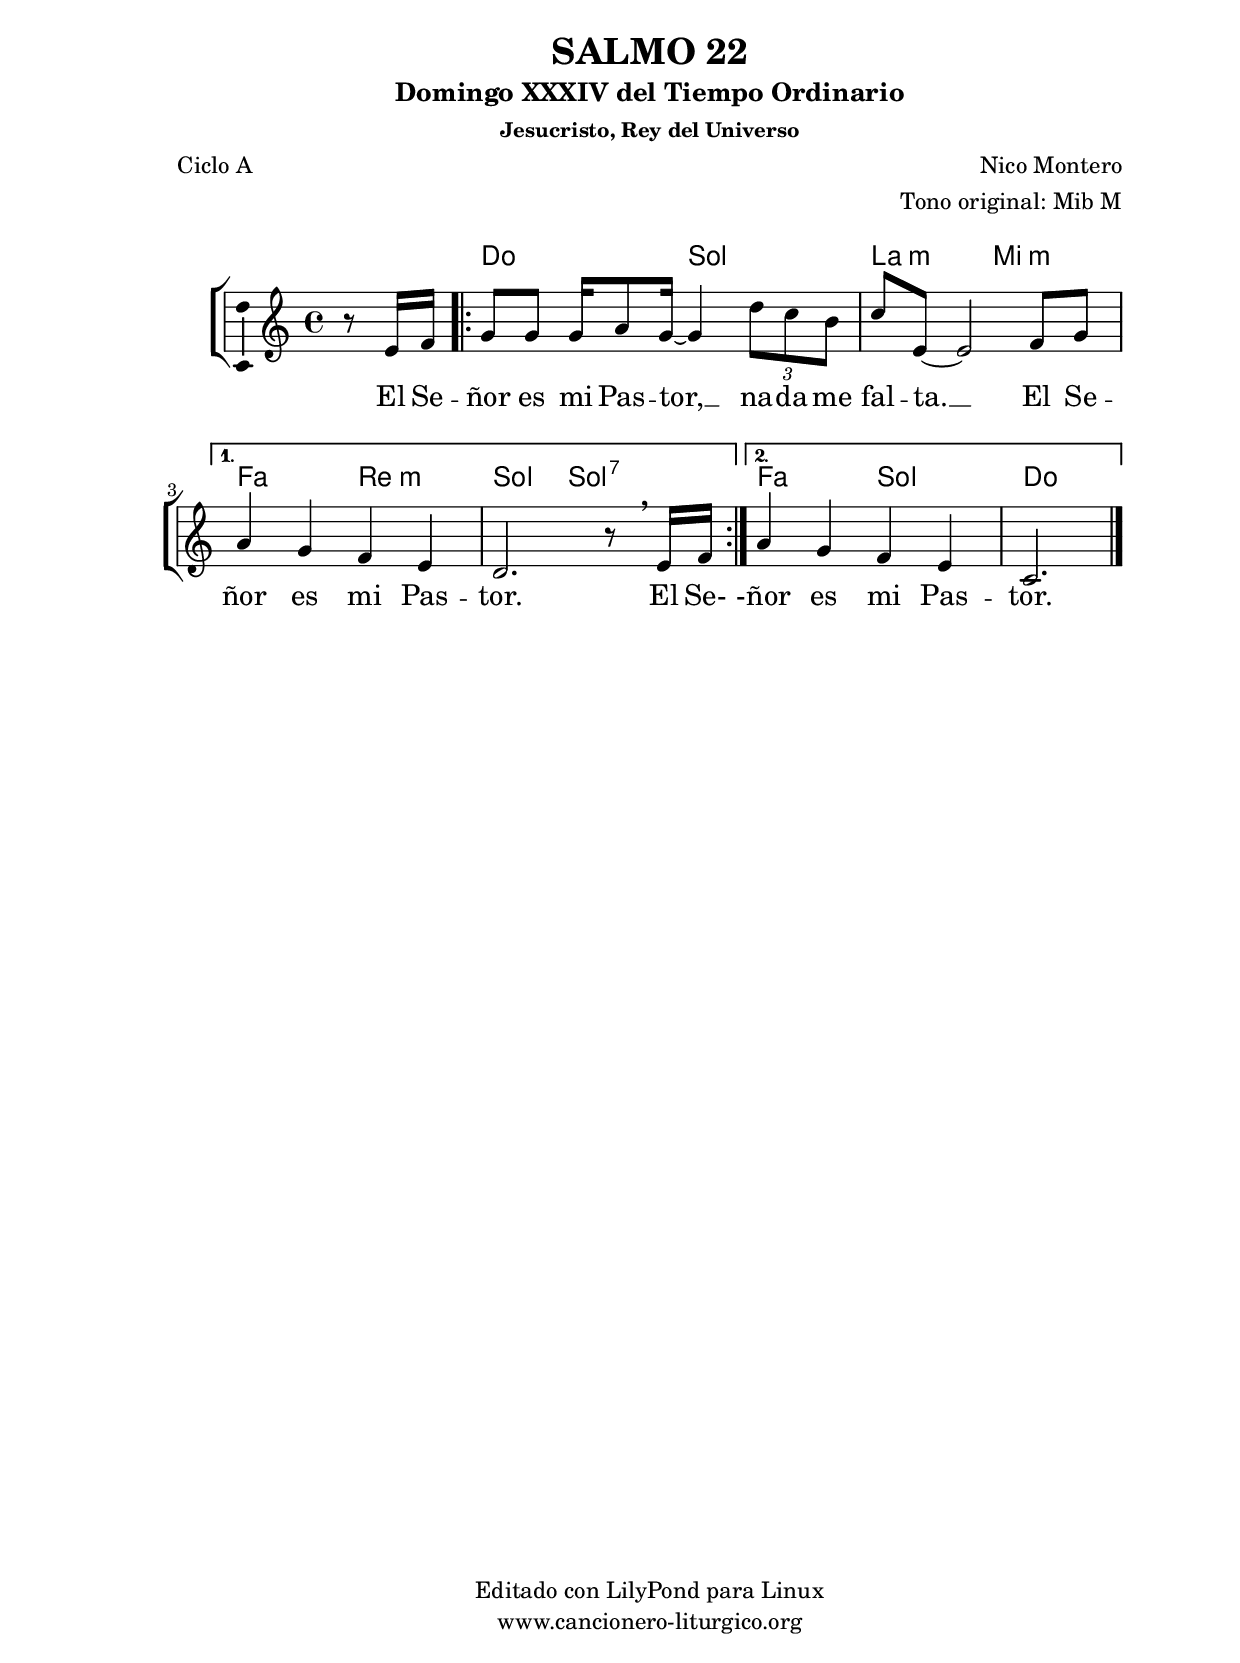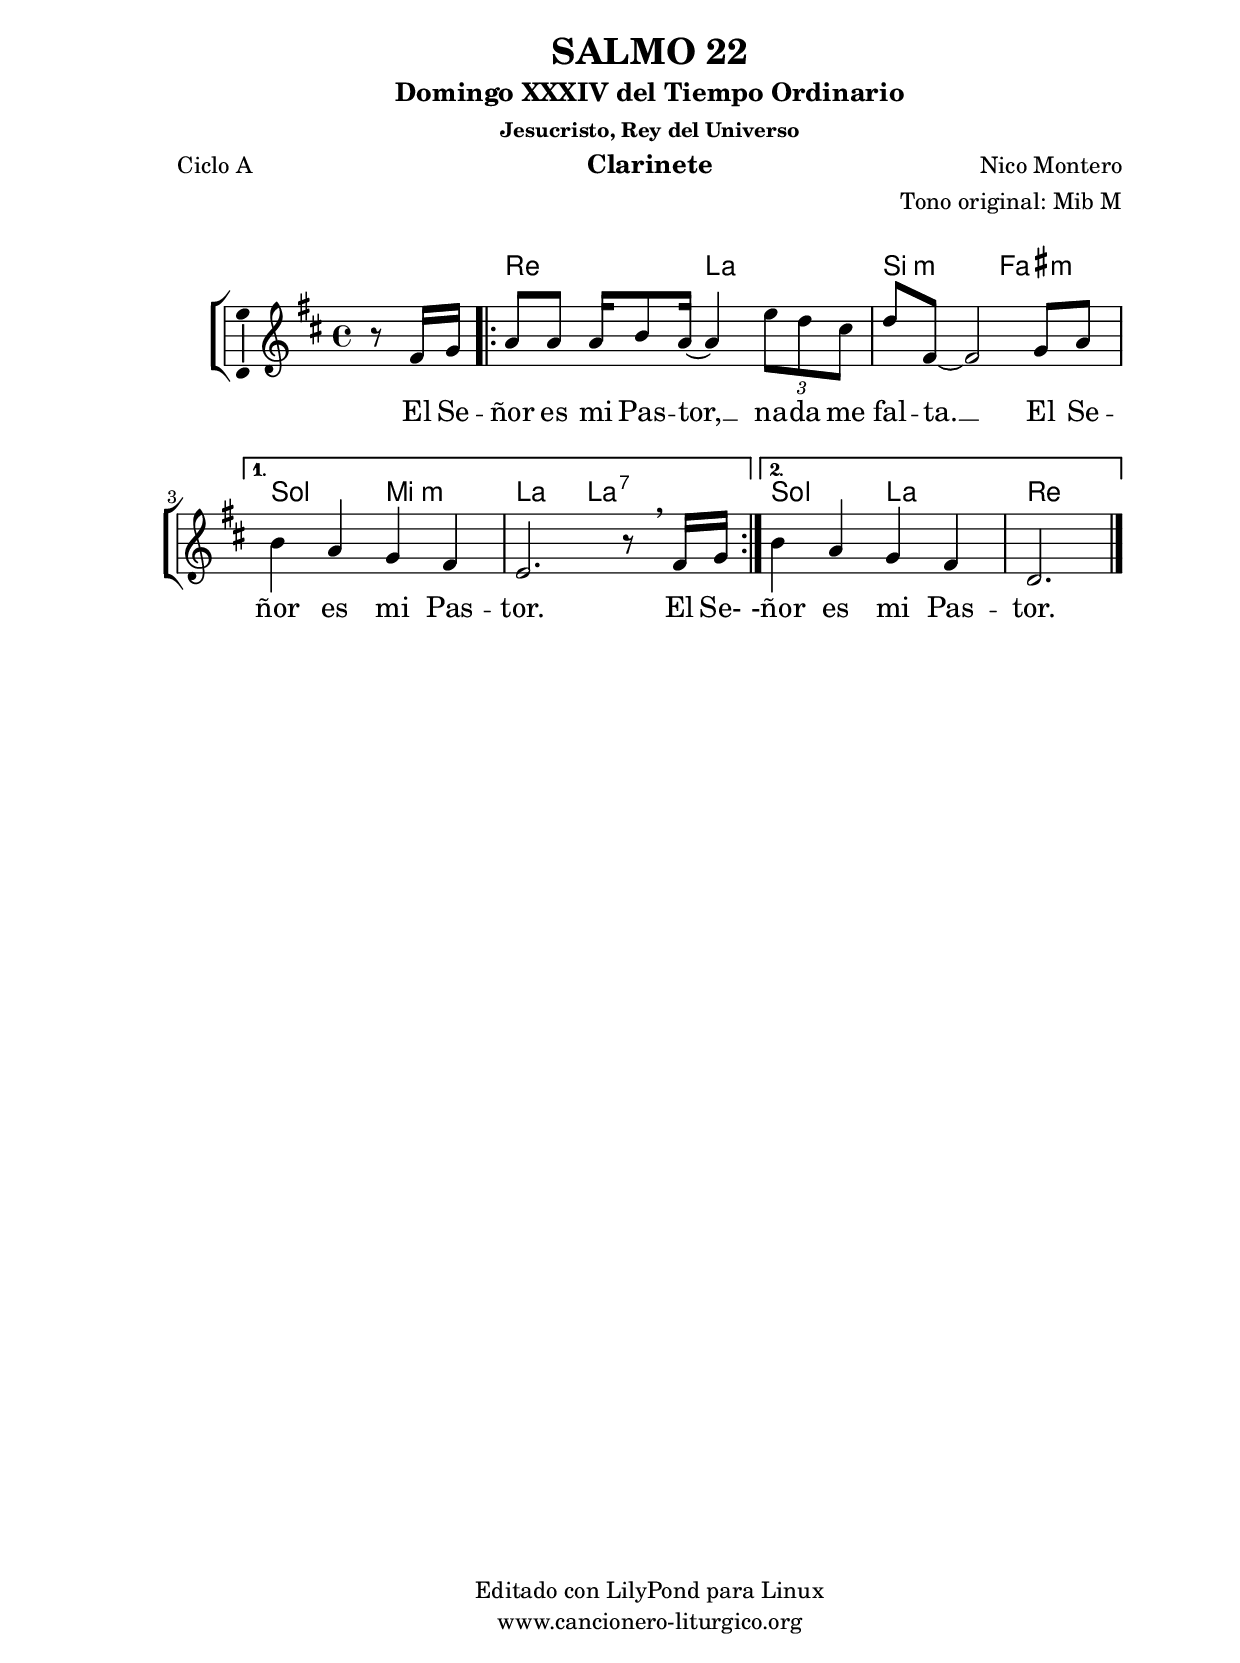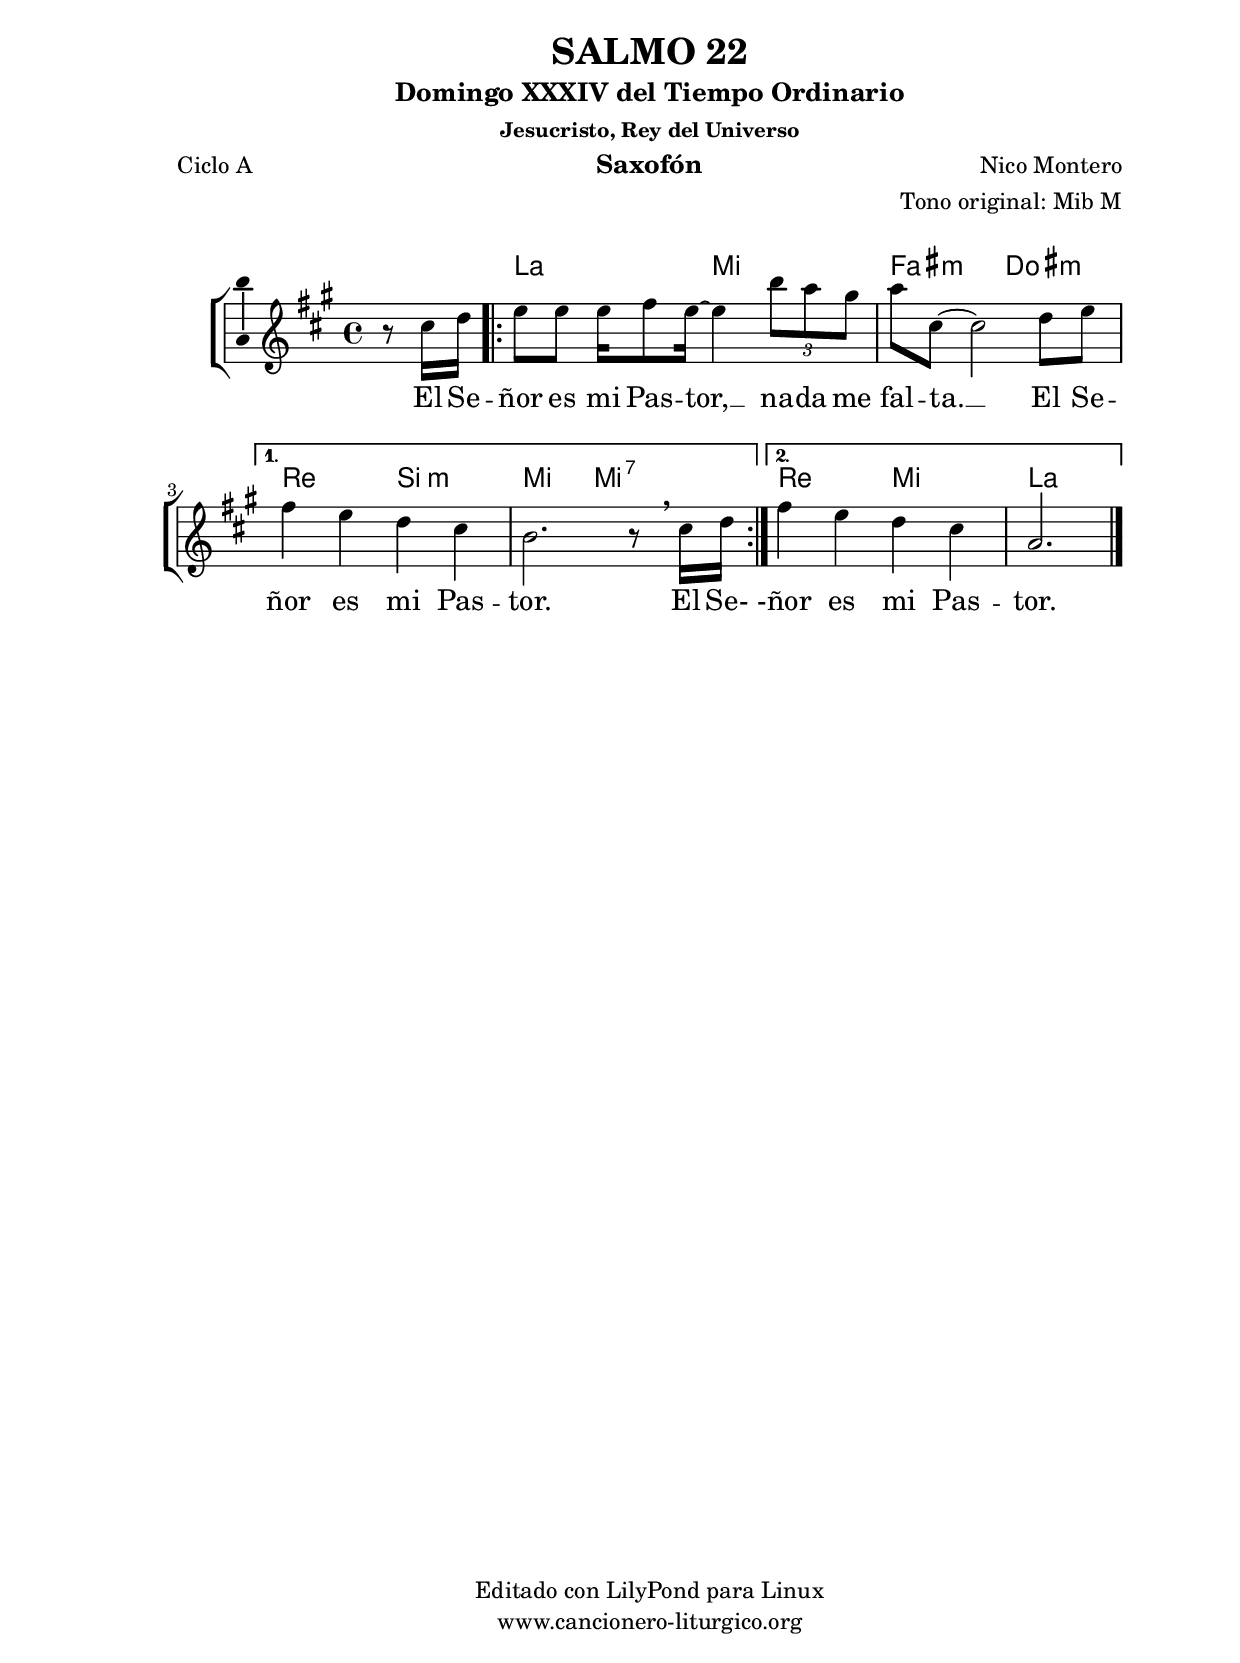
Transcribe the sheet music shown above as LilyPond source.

%
%para convertir .midi en .wav:
%timidity filename.midi -Ow -o finename.wav
%
%
%Para convertir de .wav a .mp3:
%lame -h -m j filename.wav
%
%
%para escuchar el midi:
%timidity nombrefichero.midi
%


%versión de lilypond para la que se ha escrito esta partitura:
\version "2.16.0"

	%Tamaño papel
	#(set-default-paper-size "a4")
	%Tamaño partitura
	#(set-global-staff-size 20)
	%No responde al pulsar sobre una nota
	#(ly:set-option 'point-and-click #f)

%parámetros del encabezamiento:
\header {
	title = "SALMO 22"
	subtitle = "Domingo XXXIV del Tiempo Ordinario"
	subsubtitle = "Jesucristo, Rey del Universo"
	composer = "Nico Montero"
	poet = "Ciclo A"
	meter = ""
	arranger = "Tono original: Mib M"
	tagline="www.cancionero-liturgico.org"
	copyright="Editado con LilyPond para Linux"
	}

%parámetros asociados al papel:
\paper  {
	oddHeaderMarkup = \markup {\fill-line { \on-the-fly #not-first-page \fromproperty #'header:title \on-the-fly #not-first-page \fromproperty #'header:composer }}
	evenHeaderMarkup = \markup {\fill-line { \fromproperty #'header:composer \fromproperty #'header:title }}
	#(set-paper-size "a4")
	print-page-number = ##f
	first-page-number = 1
	print-first-page-number = ##f
%	head-separation = 3.0 \cm
	top-margin = 2.0 \cm
	bottom-margin = 0.5\cm
%%%	bottom-margin = -1.0\cm
	left-margin = 3.0 \cm
	line-width = 16.0 \cm 
	indent = 8\mm
	interscoreline = 2.\mm
	between-system-space = 15\mm
%	para que las partituras no llenen la hoja:
	ragged-bottom = ##t
%	idem para la última hoja:
	ragged-last-bottom = ##f
%	para que las partituras llenen el ancho del papel:
	ragged-last = ##f
	after-title-space = 2.5 \cm
%page-count=1
%system-count=1

	%Flexible Vertical Spacing
%	markup-markup-spacing =
%	#'((basic-distance . 15) (minimum-distance . 15) (padding . 3))
	markup-system-spacing =
	#'((basic-distance . 15) (minimum-distance . 15) (padding . 3))
	system-system-spacing =
	#'((basic-distance . 15) (minimum-distance . 15) (padding . 3))
	score-system-spacing =
	#'((basic-distance . 15) (minimum-distance . 15) (padding . 5))
%	top-system-spacing = % header
%	#'((basic-distance . 8) (minimum-distance . 0) (padding . 3))
%	top-markup-spacing =
%	#'((basic-distance . 20) (minimum-distance . 20) (padding . 3))
	last-bottom-spacing = % footer
	#'((basic-distance . 5) (minimum-distance . 5) (padding . 3))
%	score-markup-spacing =
%	#'((basic-distance . 16) (minimum-distance . 13) (padding . 3))

	}


%parámetros que afectan a toda la partitura:
global =  {
	%clave de sol (G):
	\clef G
	%armadura:
	\transpose ees c
	\key ees \major
	\tempo 4=74
	\set Score.tempoHideNote = ##t
	}


acordes = {
	\italianChords
	\chordmode {
	\transpose ees c
{

s4
\repeat volta 2 {
ees2 bes c:m g:m
}
\alternative {
{
aes2 f:m bes bes:7
}
{
aes2 bes ees2. %%%s4
}
}

	}
	}
}


melodia = 
	\transpose ees c
{
	\relative c''{

\time 4/4

\partial4
r8 g16 aes
\repeat volta 2 {
%%%%%%%%%%%%%%%bes8 bes bes16 c8 bes16~bes4 f'16 ees8 d16
bes8 bes bes16 c8 bes16~bes4 \tuplet3/2{f'8 ees d}
ees8 g,~g2 aes8 bes
}
\alternative {
{
c4 bes aes g
f2. r8 \breathe g16 aes
}
{
c4 bes aes g
ees2. %%%s4
}
}

	\bar "|."
	}
	}


texto = \lyricmode {
El Se -- ñor es mi Pas -- tor, __ na -- da me fal -- ta. __
El Se -- ñor es mi Pas -- tor.
El Se-
-ñor es mi Pas -- tor.
	}


acordesStaff = \context ChordNames = acordesStaff <<
	\set chordChanges = ##t
	\acordes
	>>


vozStaff = \context Voice = vozStaff
\with {\consists "Ambitus_engraver"}
<<
%	\set Staff.instrumentName = ""
%	\set Staff.shortInstrumentName = ""
%	\set Staff.midiInstrument = #"clarinet"
%	\set Staff.midiInstrument = #"cello"
%	\set Staff.midiInstrument = #"flute"
	\set Staff.midiInstrument = #"electric guitar (jazz)"
%	\set Staff.midiInstrument = #"english horn"
%	\set Staff.midiInstrument = #"violin"
%	\set Staff.midiInstrument = #"glockenspiel"
	\set Staff.midiMinimumVolume = #0.7
	\set Staff.midiMaximumVolume = #0.9
	\global
	\melodia
	>>


textoStaff = \context Lyrics = textoStaff <<
	\lyricsto vozStaff \texto
	>>

\book {
	\score {
		\context ChoirStaff {
			\override StaffGroup.SystemStartBracket #'collapse-height = #1
			\override Score.SystemStartBar #'collapse-height = #1
			<<
			\acordesStaff
			\vozStaff
			\textoStaff
			>>
			}
		\layout {
	    		\context {
				\Lyrics
				\override LyricText #'font-size = #2
				}
	   		 \context {
				\Score
				%fontSize = #3
				\override StaffSymbol #'staff-space = #(magstep +3)
				%\override Beam #'thickness = #0.55
				%\override SpacingSpanner #'spacing-increment = #1.0
				%\override Slur #'height-limit = #1.5
				}
			}
		}
	\score {
		\unfoldRepeats
		\context ChoirStaff {
			<<
			\acordesStaff
			\vozStaff
			>>
			}
		\midi {
	  		\context {
	  			\Score
				tempoWholesPerMinute = #(ly:make-moment 70 4)
				}
			}
		}
	}

%Partitura para clarinete
#(define output-suffix "C")
\book {
	\header{
		instrument = "Clarinete"
		}
	\score {
		\context ChoirStaff {
			\override StaffGroup.SystemStartBracket #'collapse-height = #1
			\override Score.SystemStartBar #'collapse-height = #1
\transpose c d
			<<
			\acordesStaff
			\vozStaff
			\textoStaff
			>>
			}
		\layout {
	    		\context {
				\Lyrics
				\override LyricText #'font-size = #2
				}
	   		 \context {
				\Score
				%fontSize = #3
				\override StaffSymbol #'staff-space = #(magstep +3)
				%\override Beam #'thickness = #0.55
				%\override SpacingSpanner #'spacing-increment = #1.0
				%\override Slur #'height-limit = #1.5
				}
			}
		}
	}

%Partitura para saxofón
#(define output-suffix "S")
\book {
	\header{
		instrument = "Saxofón"
		}
	\score {
		\context ChoirStaff {
			\override StaffGroup.SystemStartBracket #'collapse-height = #1
			\override Score.SystemStartBar #'collapse-height = #1
\transpose c a
			<<
			\acordesStaff
			\vozStaff
			\textoStaff
			>>
			}
		\layout {
	    		\context {
				\Lyrics
				\override LyricText #'font-size = #2
				}
	   		 \context {
				\Score
				%fontSize = #3
				\override StaffSymbol #'staff-space = #(magstep +3)
				%\override Beam #'thickness = #0.55
				%\override SpacingSpanner #'spacing-increment = #1.0
				%\override Slur #'height-limit = #1.5
				}
			}
		}
	}

